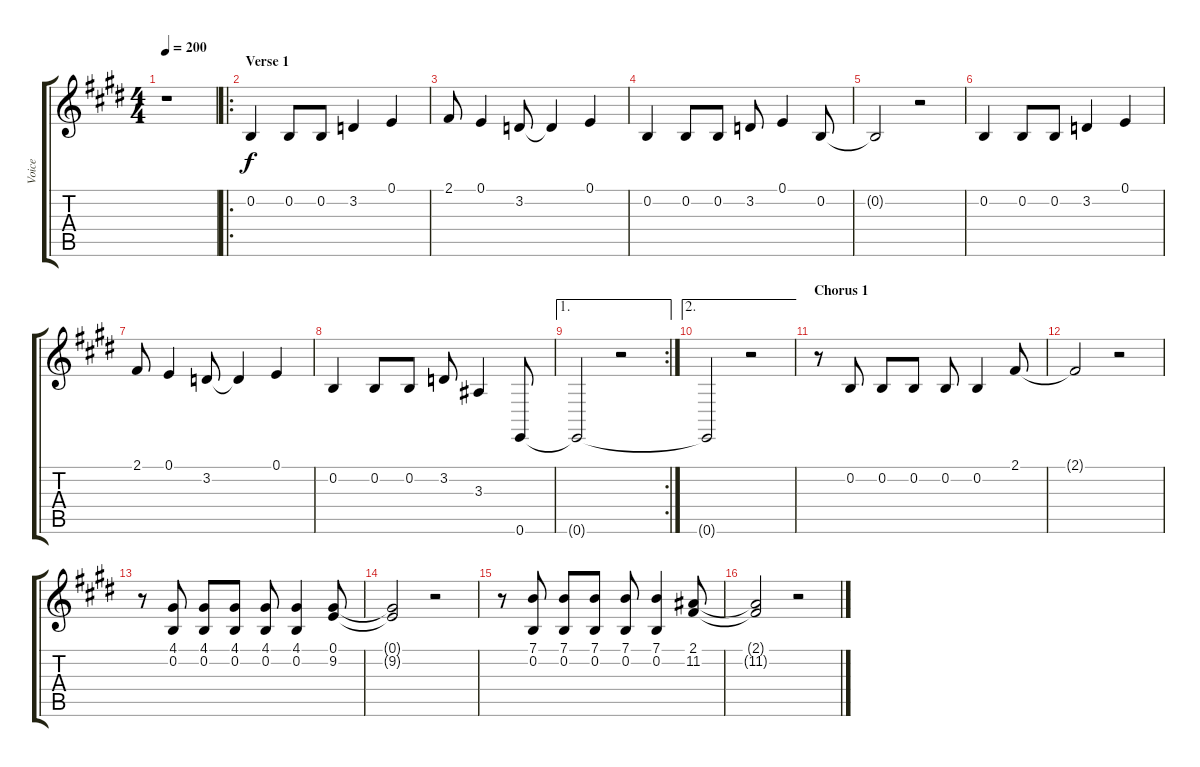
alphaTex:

\track ("Voice" "Voice") {instrument acousticgrandpiano}
\staff {score tabs}
\tuning (E4 B3 G3 D3 A2 E2) {hide}
\ts (4 4)
\section ("" "")
\tempo 200
\clef g2
\ks e
r.1{dy f instrument acousticgrandpiano} |
\ro
\section ("" "Verse 1")
0.2.4 0.2.8 0.2.8 3.2.4 0.1.4 |
2.1.8 0.1.4 3.2.8 3.2{t}.4 0.1.4 |
0.2.4 0.2.8 0.2.8 3.2.8 0.1.4 0.2.8 |
0.2{t}.2 r.2 |
0.2.4 0.2.8 0.2.8 3.2.4 0.1.4 |
2.1.8 0.1.4 3.2.8 3.2{t}.4 0.1.4 |
0.2.4 0.2.8 0.2.8 3.2.8 3.3.4 0.6.8 |
\ae 1
\rc 2
0.6{t}.2 r.2 |
\ae 2
0.6{t}.2 r.2 |
\section ("" "Chorus 1")
r.8 0.2.8 0.2.8 0.2.8 0.2.8 0.2.4 2.1.8 |
2.1{t}.2 r.2 |
r.8 (4.1 0.2).8 (4.1 0.2).8 (4.1 0.2).8 (4.1 0.2).8 (4.1 0.2).4 (0.1 9.2).8 |
(0.1{t} 9.2{t}).2 r.2 |
r.8 (7.1 0.2).8 (7.1 0.2).8 (7.1 0.2).8 (7.1 0.2).8 (7.1 0.2).4 (2.1 11.2).8 |
(2.1{t} 11.2{t}).2 r.2
